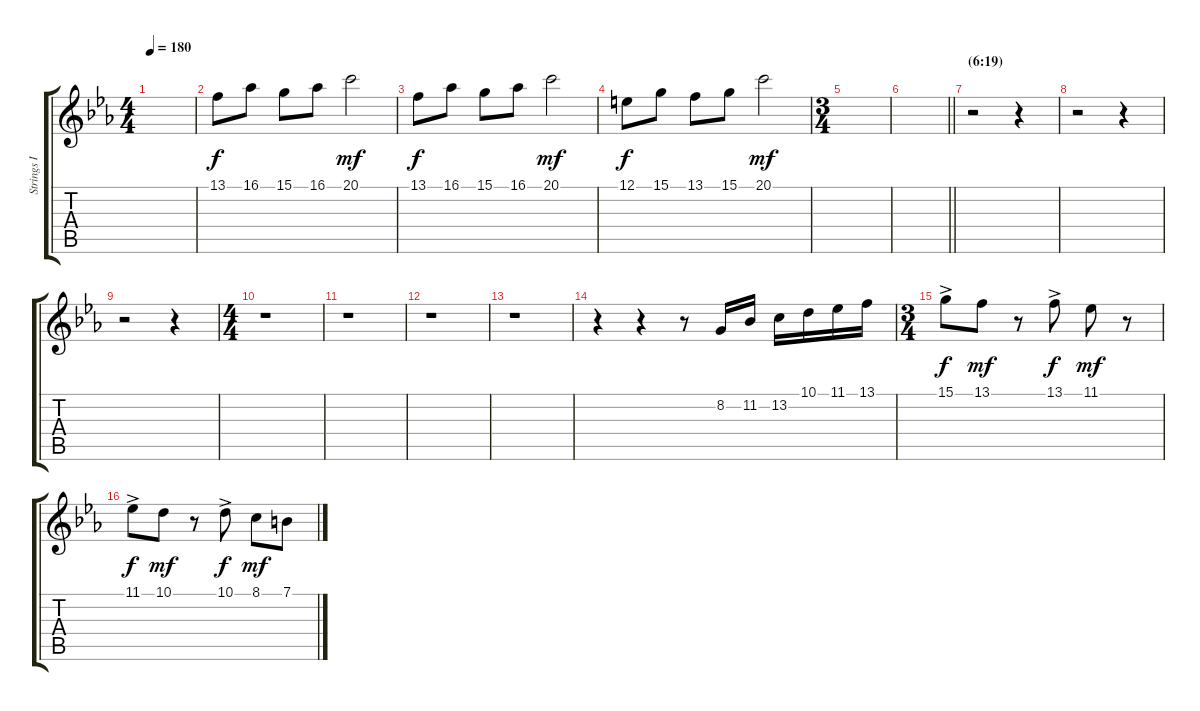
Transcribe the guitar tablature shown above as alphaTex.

\track ("Strings I" "Strings I") {instrument stringensemble1}
\staff {score tabs}
\tuning (E4 B3 G3 D3 A2 E2) {hide}
\ts (4 4)
\tempo 180
\clef g2
\ks eb
|
13.1.8{dy f} 16.1.8 15.1.8 16.1.8 20.1.2{dy mf} |
13.1.8{dy f} 16.1.8 15.1.8 16.1.8 20.1.2{dy mf} |
12.1.8{dy f} 15.1.8 13.1.8 15.1.8 20.1.2{dy mf} |
\ts (3 4)
|
\barLineRight lightlight
|
\section ("" "(6:19)")
r.2 r.4 |
r.2 r.4 |
r.2 r.4 |
\ts (4 4)
r.1 |
r.1 |
r.1 |
r.1 |
r.4 r.4{volume 8} r.8{volume 16} 8.2.16 11.2.16 13.2.16 10.1.16 11.1.16 13.1.16 |
\ts (3 4)
15.1{ac}.8{dy f} 13.1.8{dy mf} r.8 13.1{ac}.8{dy f} 11.1.8{dy mf} r.8 |
11.1{ac}.8{dy f} 10.1.8{dy mf} r.8 10.1{ac}.8{dy f} 8.1.8{dy mf} 7.1.8
